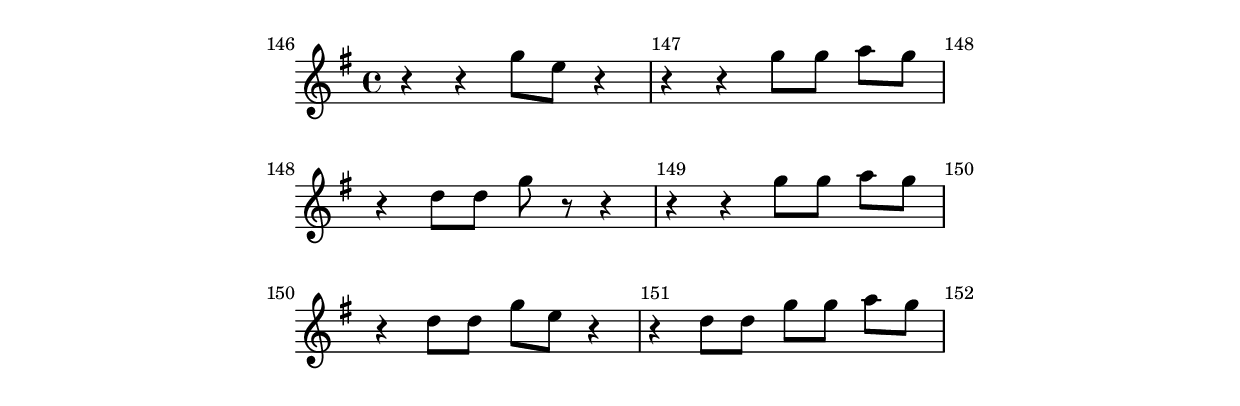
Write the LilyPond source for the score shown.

\header{
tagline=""
}
\paper{
  indent = 0\cm
  left-margin = 5\cm
  right-margin = 5\cm
  top-margin = 2\cm
  bottom-margin = 1.5\cm
  ragged-last-bottom = ##t
  print-all-headers = ##f
  print-page-number = ##f
  ragged-last-bottom = ##t
}

\score{
\midi {}



\relative c''' {
  \set Score.currentBarNumber = #146
  \override Score.BarNumber.break-visibility = ##(#t #t #t)
  \bar ""

	\time 4/4
	\key g \major
	r4 r g8 [e] r4
	r4 r g8[ g] a [g] \break
	r4 d8 [d] g8 r r4
	r4 r g8[ g] a [g] \break
	r4 d8 [d] g[ e] r4
	r4 d8 [d] g[ g] a[g]
	
	
	
}
\layout{
	\context {
      \Score
    	  \override SpacingSpanner
        	#'base-shortest-duration = #(ly:make-moment 1 16)
    }
}
}



